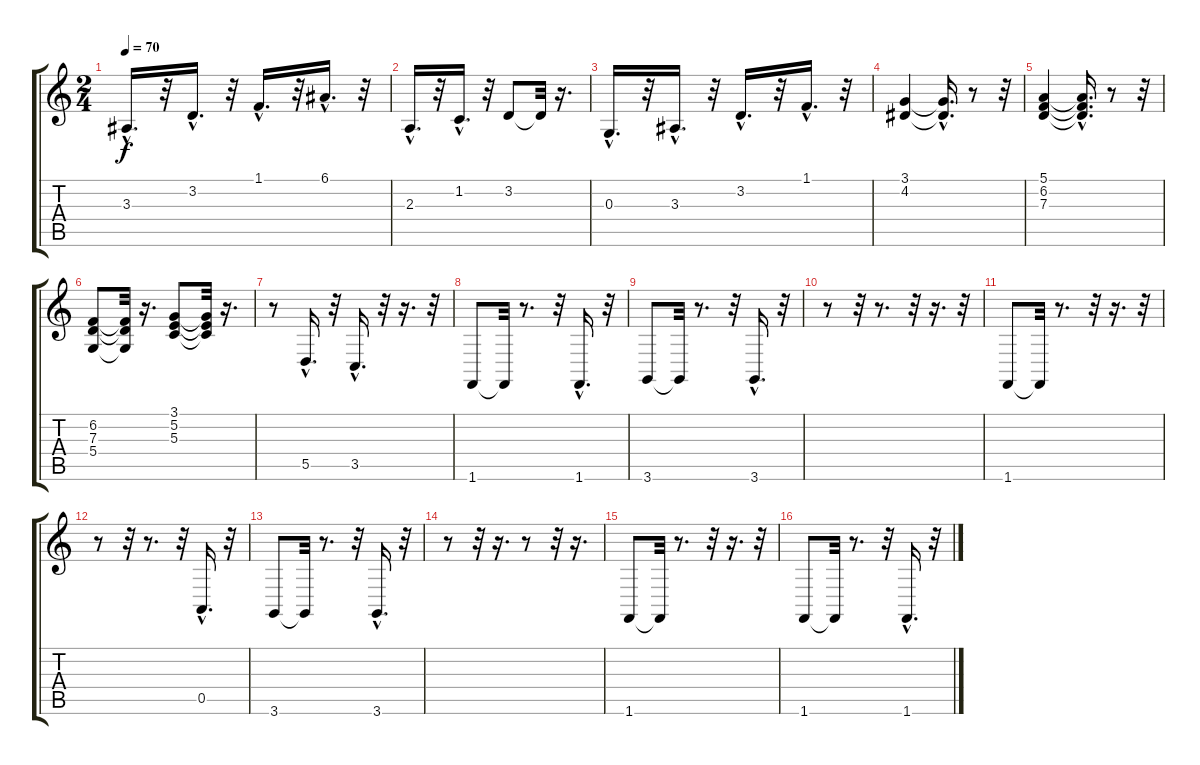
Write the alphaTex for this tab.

\track "" {instrument electricpiano1}
\staff {score tabs}
\tuning (E4 B3 G3 D3 A2 E2) {hide}
\ts (2 4)
\tempo 70
\clef g2
\ks c
3.3{hac}.16{d dy f} r.32 3.2{hac}.16{d} r.32 1.1{hac}.16{d} r.32 6.1{hac}.16{d} r.32 |
2.3{hac}.16{d} r.32 1.2{hac}.16{d} r.32 3.2.8 3.2{t}.32 r.16{d} |
0.3{hac}.16{d} r.32 3.3{hac}.16{d} r.32 3.2{hac}.16{d} r.32 1.1{hac}.16{d} r.32 |
(3.1 4.2).4 (3.1{hac t} 4.2{hac t}).16{d} r.8 r.32 |
(5.1 6.2 7.3).4 (5.1{hac t} 6.2{hac t} 7.3{hac t}).16{d} r.8 r.32 |
(6.2 7.3 5.4).8 (6.2{t} 7.3{t} 5.4{t}).32 r.16{d} (3.1 5.2 5.3).8 (3.1{t} 5.2{t} 5.3{t}).32 r.16{d} |
r.8 5.5{hac}.16{d} r.32 3.5{hac}.16{d} r.32 r.16{d} r.32 |
1.6.8 1.6{t}.32 r.8{d} r.32 1.6{hac}.16{d} r.32 |
3.6.8 3.6{t}.32 r.8{d} r.32 3.6{hac}.16{d} r.32 |
r.8 r.32 r.8{d} r.32 r.16{d} r.32 |
1.6.8 1.6{t}.32 r.8{d} r.32 r.16{d} r.32 |
r.8 r.32 r.8{d} r.32 0.5{hac}.16{d} r.32 |
3.6.8 3.6{t}.32 r.8{d} r.32 3.6{hac}.16{d} r.32 |
r.8 r.32 r.16{d} r.8 r.32 r.16{d} |
1.6.8 1.6{t}.32 r.8{d} r.32 r.16{d} r.32 |
1.6.8 1.6{t}.32 r.8{d} r.32 1.6{hac}.16{d} r.32
